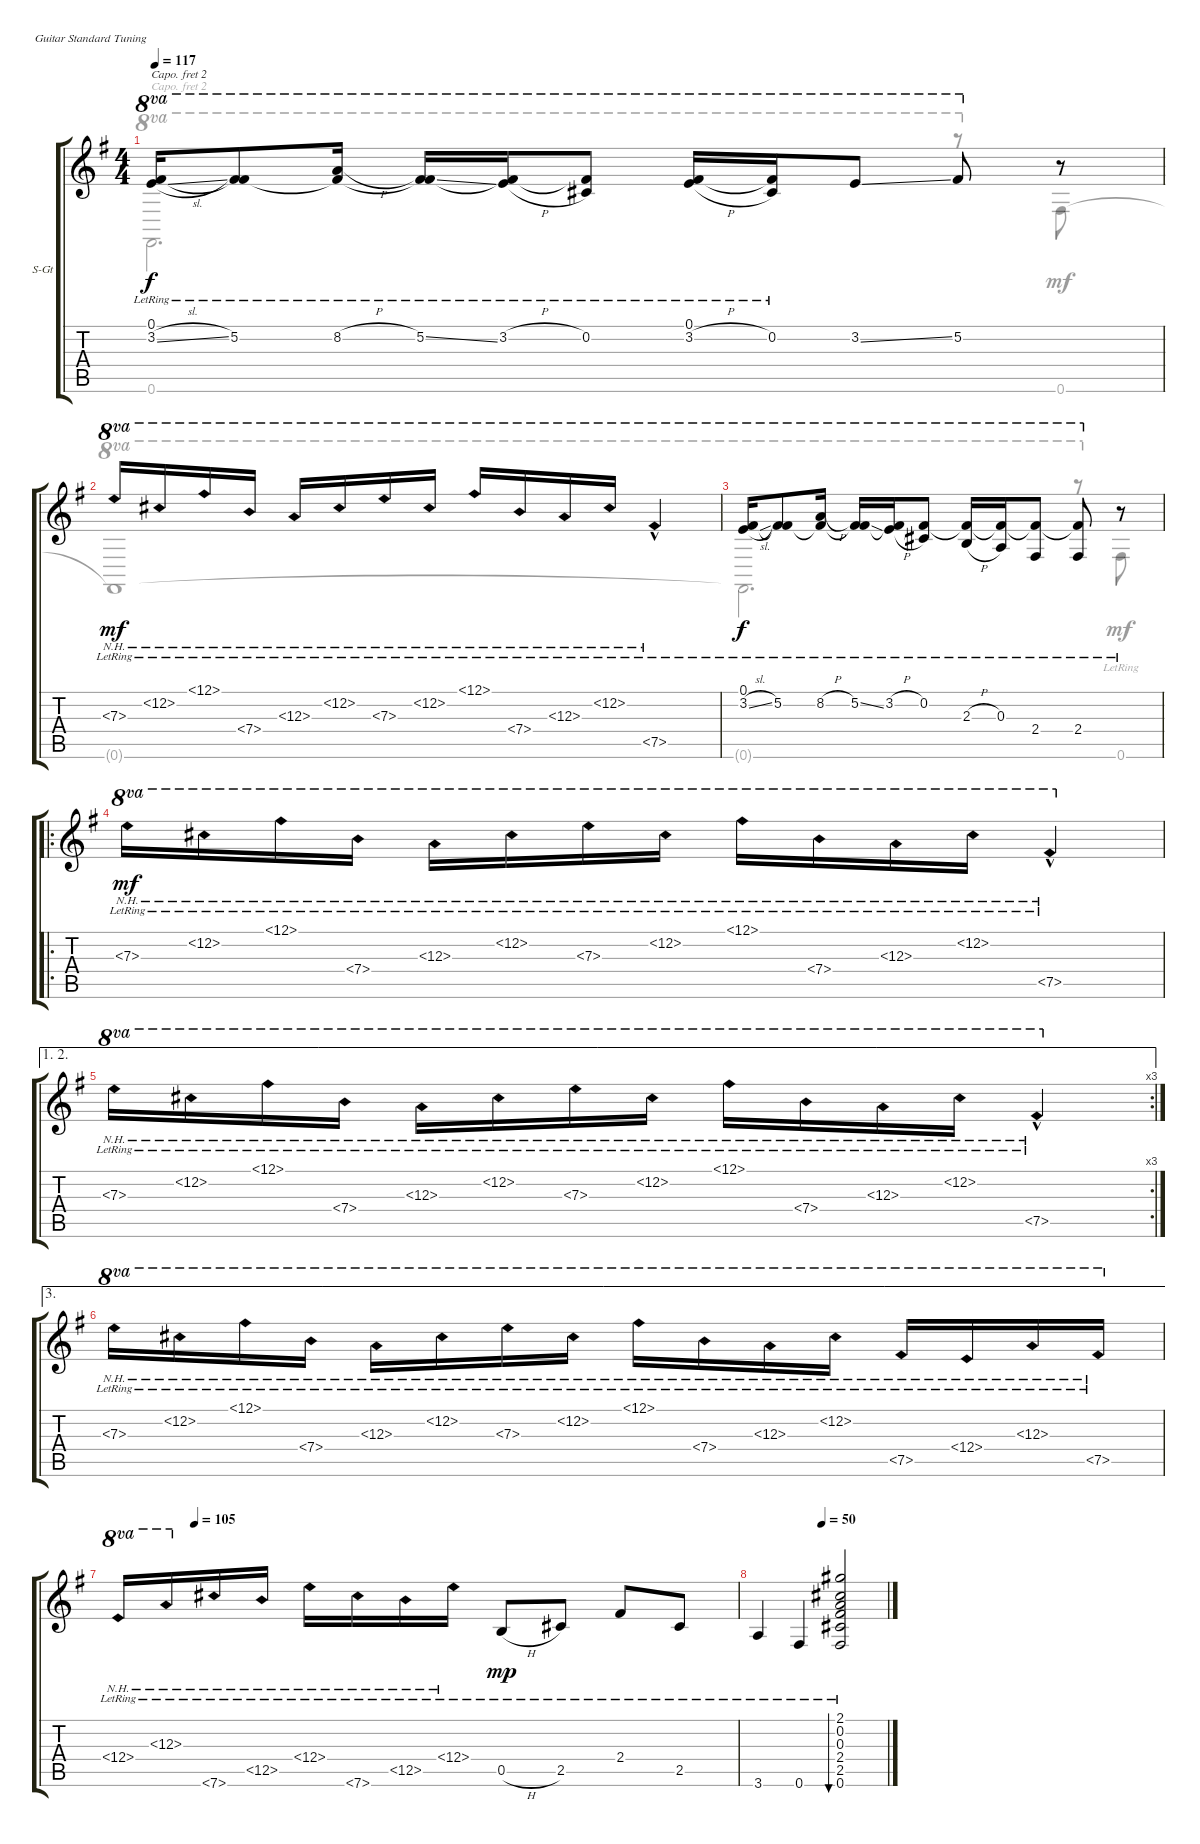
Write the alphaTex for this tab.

\bracketExtendMode groupsimilarinstruments
\firstSystemTrackNameOrientation horizontal
\otherSystemsTrackNameOrientation horizontal
\track ("Tommy Emmanuel" "S-Gt") {instrument acousticguitarsteel}
\staff {score tabs}
\capo 2
\tuning (E4 B3 G3 D3 A2 E2)
\voice
\ts (4 4)
\tempo 117
\clef g2
\ks g
(0.1{lr} 3.2{sl lr}).16{ot 8va dy f} (0.1{lr t} 5.2{lr}).8{ot 8va} (0.1{lr t} 8.2{h lr}).16{ot 8va} (0.1{lr t} 5.2{ss lr}).16{ot 8va} (0.1{lr t} 3.2{h lr}).16{ot 8va} (0.1{lr t} 0.2{lr}).8{ot 8va} (0.1{lr} 3.2{h lr}).16{ot 8va} (0.1{lr t} 0.2{lr}).16{ot 8va} 3.2{ss}.8{ot 8va} 5.2.8{ot 8va} r.8 |
7.3{nh lr}.16{ot 8va dy mf} 12.2{nh lr}.16{ot 8va} 12.1{nh lr}.16{ot 8va} 7.4{nh lr}.16{ot 8va} 12.3{nh lr}.16{ot 8va} 12.2{nh lr}.16{ot 8va} 7.3{nh lr}.16{ot 8va} 12.2{nh lr}.16{ot 8va} 12.1{nh lr}.16{ot 8va} 7.4{nh lr}.16{ot 8va} 12.3{nh lr}.16{ot 8va} 12.2{nh lr}.16{ot 8va} 7.5{nh hac lr}.4{ot 8va} |
(0.1{lr} 3.2{sl lr}).16{ot 8va dy f} (0.1{lr t} 5.2{lr}).8{ot 8va} (0.1{lr t} 8.2{h lr}).16{ot 8va} (0.1{lr t} 5.2{ss lr}).16{ot 8va} (0.1{lr t} 3.2{h lr}).16{ot 8va} (0.1{lr t} 0.2{lr}).8{ot 8va} (0.1{lr t} 2.3{h lr}).16{ot 8va} (0.1{lr t} 0.3{lr}).16{ot 8va} (0.1{lr t} 2.4{lr}).8{ot 8va} (0.1{lr t} 2.4{lr}).8{ot 8va} r.8 |
\ro
7.3{nh lr}.16{ot 8va dy mf} 12.2{nh lr}.16{ot 8va} 12.1{nh lr}.16{ot 8va} 7.4{nh lr}.16{ot 8va} 12.3{nh lr}.16{ot 8va} 12.2{nh lr}.16{ot 8va} 7.3{nh lr}.16{ot 8va} 12.2{nh lr}.16{ot 8va} 12.1{nh lr}.16{ot 8va} 7.4{nh lr}.16{ot 8va} 12.3{nh lr}.16{ot 8va} 12.2{nh lr}.16{ot 8va} 7.5{nh hac lr}.4{ot 8va} |
\ae (1 2)
\rc 3
7.3{nh lr}.16{ot 8va} 12.2{nh lr}.16{ot 8va} 12.1{nh lr}.16{ot 8va} 7.4{nh lr}.16{ot 8va} 12.3{nh lr}.16{ot 8va} 12.2{nh lr}.16{ot 8va} 7.3{nh lr}.16{ot 8va} 12.2{nh lr}.16{ot 8va} 12.1{nh lr}.16{ot 8va} 7.4{nh lr}.16{ot 8va} 12.3{nh lr}.16{ot 8va} 12.2{nh lr}.16{ot 8va} 7.5{nh hac lr}.4{ot 8va} |
\ae 3
7.3{nh lr}.16{ot 8va} 12.2{nh lr}.16{ot 8va} 12.1{nh lr}.16{ot 8va} 7.4{nh lr}.16{ot 8va} 12.3{nh lr}.16{ot 8va} 12.2{nh lr}.16{ot 8va} 7.3{nh lr}.16{ot 8va} 12.2{nh lr}.16{ot 8va} 12.1{nh lr}.16{ot 8va} 7.4{nh lr}.16{ot 8va} 12.3{nh lr}.16{ot 8va} 12.2{nh lr}.16{ot 8va} 7.5{nh lr}.16{ot 8va} 12.4{nh lr}.16{ot 8va} 12.3{nh lr}.16{ot 8va} 7.5{nh lr}.16{ot 8va} |
\tempo (105 0.125)
12.4{nh lr}.16{ot 8va} 12.3{nh lr}.16{ot 8va} 7.6{nh lr}.16 12.5{nh lr}.16 12.4{nh lr}.16 7.6{nh lr}.16 12.5{nh lr}.16 12.4{nh lr}.16 0.5{h lr}.8{dy mp} 2.5{lr}.8 2.4{lr}.8 2.5{lr}.8 |
\tempo (50 0.5)
3.6{lr}.4 0.6{lr}.4 (2.1{lr} 0.2{lr} 0.3{lr} 2.4{lr} 2.5{lr} 0.6{lr}).2{bu 30}
\voice
\clef g2
\ottava regular
\simile none
\ks g
0.6{t}.2{d ot 8va dy f} r.8{ot 8va} 0.6.8{dy mf} |
0.6{t}.1{ot 8va} |
0.6{t}.2{d ot 8va dy f} r.8{ot 8va} 0.6{lr}.8{dy mf} |
|
|
|
|
